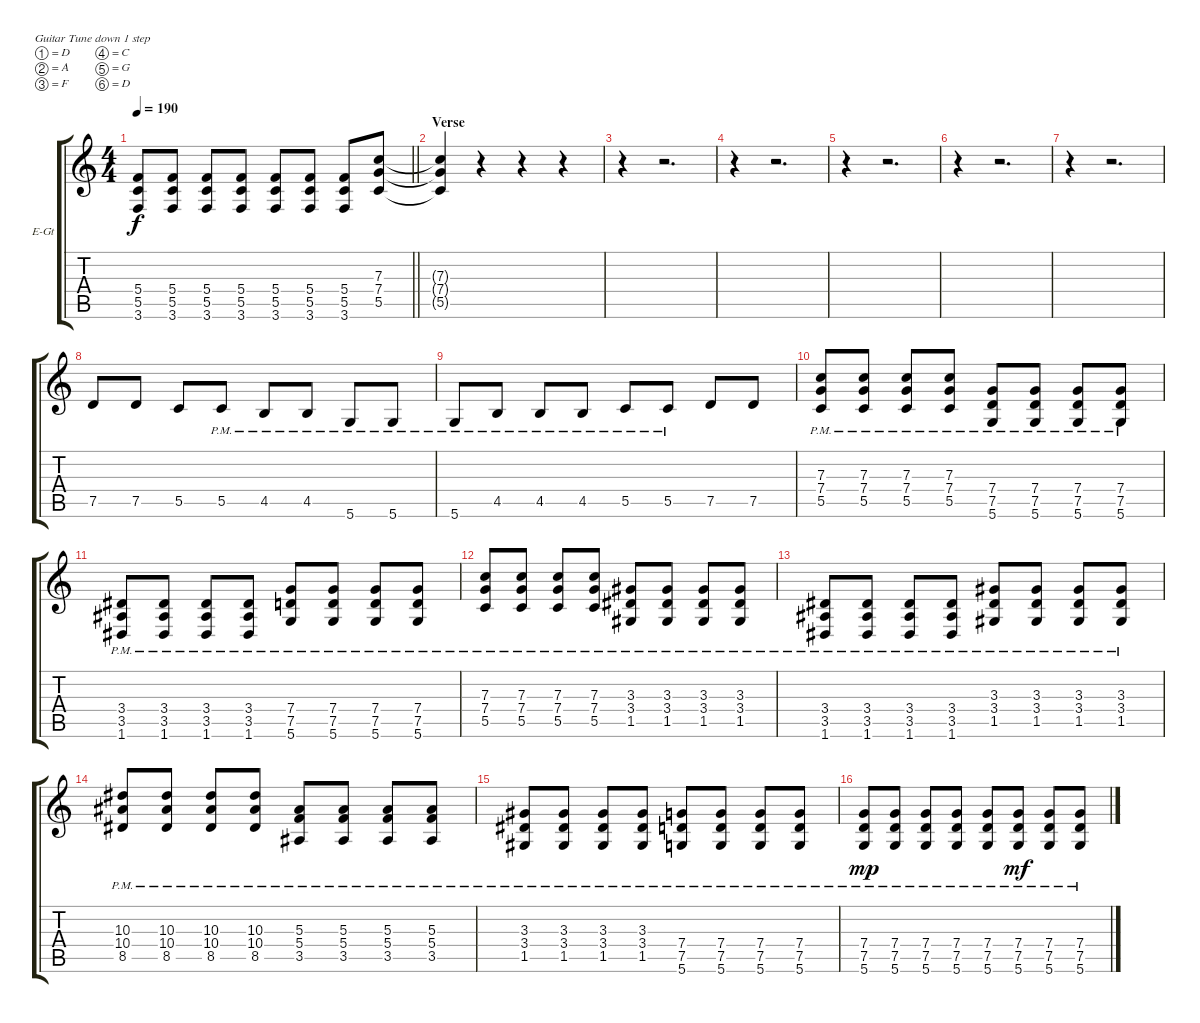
\bracketExtendMode groupsimilarinstruments
\firstSystemTrackNameOrientation horizontal
\otherSystemsTrackNameOrientation horizontal
\track ("Rythm Guitar A" "E-Gt") {instrument distortionguitar}
\staff {score tabs}
\tuning (D4 A3 F3 C3 G2 D2)
\ts (4 4)
\tempo 190
\clef g2
\barLineRight lightlight
\ks c
(5.4 5.5 3.6).8{dy f} (5.4 5.5 3.6).8 (5.4 5.5 3.6).8 (5.4 5.5 3.6).8 (5.4 5.5 3.6).8 (5.4 5.5 3.6).8 (5.4 5.5 3.6).8 (7.3 7.4 5.5).8 |
\section ("" "Verse ")
(7.3{t} 7.4{t} 5.5{t}).4 r.4 r.4 r.4 |
r.4 r.2{d} |
r.4 r.2{d} |
r.4 r.2{d} |
r.4 r.2{d} |
r.4 r.2{d} |
7.5.8 7.5.8 5.5.8 5.5{pm}.8 4.5{pm}.8 4.5{pm}.8 5.6{pm}.8 5.6{pm}.8 |
5.6{pm}.8 4.5{pm}.8 4.5{pm}.8 4.5{pm}.8 5.5{pm}.8 5.5{pm}.8 7.5.8 7.5.8 |
(7.3{pm} 7.4{pm} 5.5{pm}).8 (7.3{pm} 7.4{pm} 5.5{pm}).8 (7.3{pm} 7.4{pm} 5.5{pm}).8 (7.3{pm} 7.4{pm} 5.5{pm}).8 (7.4{pm} 7.5{pm} 5.6{pm}).8 (7.4{pm} 7.5{pm} 5.6{pm}).8 (7.4{pm} 7.5{pm} 5.6{pm}).8 (7.4{pm} 7.5{pm} 5.6{pm}).8 |
(3.4{pm} 3.5{pm} 1.6{pm}).8 (3.4{pm} 3.5{pm} 1.6{pm}).8 (3.4{pm} 3.5{pm} 1.6{pm}).8 (3.4{pm} 3.5{pm} 1.6{pm}).8 (7.4{pm} 7.5{pm} 5.6{pm}).8 (7.4{pm} 7.5{pm} 5.6{pm}).8 (7.4{pm} 7.5{pm} 5.6{pm}).8 (7.4{pm} 7.5{pm} 5.6{pm}).8 |
(7.3{pm} 7.4{pm} 5.5{pm}).8 (7.3{pm} 7.4{pm} 5.5{pm}).8 (7.3{pm} 7.4{pm} 5.5{pm}).8 (7.3{pm} 7.4{pm} 5.5{pm}).8 (3.3{pm} 3.4{pm} 1.5{pm}).8 (3.3{pm} 3.4{pm} 1.5{pm}).8 (3.3{pm} 3.4{pm} 1.5{pm}).8 (3.3{pm} 3.4{pm} 1.5{pm}).8 |
(3.4{pm} 3.5{pm} 1.6{pm}).8 (3.4{pm} 3.5{pm} 1.6{pm}).8 (3.4{pm} 3.5{pm} 1.6{pm}).8 (3.4{pm} 3.5{pm} 1.6{pm}).8 (3.3{pm} 3.4{pm} 1.5{pm}).8 (3.3{pm} 3.4{pm} 1.5{pm}).8 (3.3{pm} 3.4{pm} 1.5{pm}).8 (3.3{pm} 3.4{pm} 1.5{pm}).8 |
(10.3{pm} 10.4{pm} 8.5{pm}).8 (10.3{pm} 10.4{pm} 8.5{pm}).8 (10.3{pm} 10.4{pm} 8.5{pm}).8 (10.3{pm} 10.4{pm} 8.5{pm}).8 (5.3{pm} 5.4{pm} 3.5{pm}).8 (5.3{pm} 5.4{pm} 3.5{pm}).8 (5.3{pm} 5.4{pm} 3.5{pm}).8 (5.3{pm} 5.4{pm} 3.5{pm}).8 |
(3.3{pm} 3.4{pm} 1.5{pm}).8 (3.3{pm} 3.4{pm} 1.5{pm}).8 (3.3{pm} 3.4{pm} 1.5{pm}).8 (3.3{pm} 3.4{pm} 1.5{pm}).8 (7.4{pm} 7.5{pm} 5.6{pm}).8 (7.4{pm} 7.5{pm} 5.6{pm}).8 (7.4{pm} 7.5{pm} 5.6{pm}).8 (7.4{pm} 7.5{pm} 5.6{pm}).8 |
(7.4{pm} 7.5{pm} 5.6{pm}).8{dy mp} (7.4{pm} 7.5{pm} 5.6{pm}).8 (7.4{pm} 7.5{pm} 5.6{pm}).8 (7.4{pm} 7.5{pm} 5.6{pm}).8 (7.4{pm} 7.5{pm} 5.6{pm}).8 (7.4{pm} 7.5{pm} 5.6{pm}).8{dy mf} (7.4{pm} 7.5{pm} 5.6{pm}).8 (7.4{pm} 7.5{pm} 5.6{pm}).8
